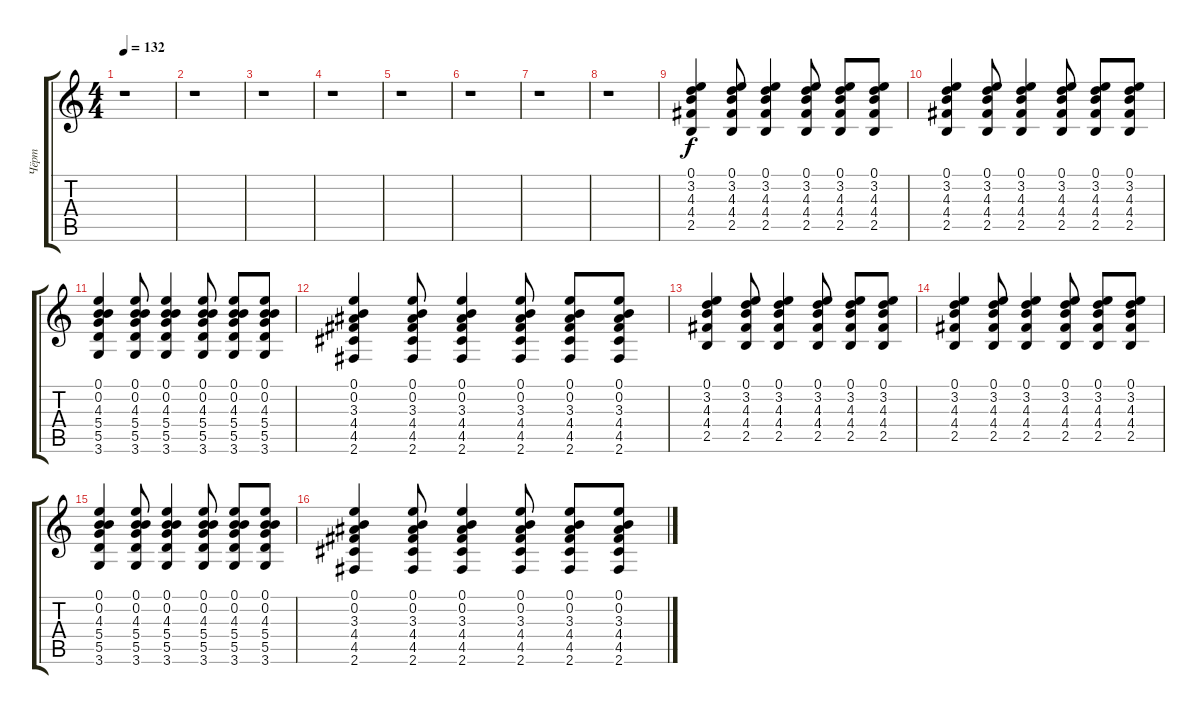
\track ("Чёрт" "Чёрт") {instrument acousticguitarsteel}
\staff {score tabs}
\tuning (E4 B3 G3 D3 A2 E2) {hide}
\ts (4 4)
\tempo 132
\clef g2
\ks c
r.1{dy f instrument acousticguitarsteel} |
r.1 |
r.1 |
r.1 |
r.1 |
r.1 |
r.1 |
r.1 |
(0.1 3.2 4.3 4.4 2.5).4 (0.1 3.2 4.3 4.4 2.5).8 (0.1 3.2 4.3 4.4 2.5).4 (0.1 3.2 4.3 4.4 2.5).8 (0.1 3.2 4.3 4.4 2.5).8 (0.1 3.2 4.3 4.4 2.5).8 |
(0.1 3.2 4.3 4.4 2.5).4 (0.1 3.2 4.3 4.4 2.5).8 (0.1 3.2 4.3 4.4 2.5).4 (0.1 3.2 4.3 4.4 2.5).8 (0.1 3.2 4.3 4.4 2.5).8 (0.1 3.2 4.3 4.4 2.5).8 |
(0.1 0.2 4.3 5.4 5.5 3.6).4 (0.1 0.2 4.3 5.4 5.5 3.6).8 (0.1 0.2 4.3 5.4 5.5 3.6).4 (0.1 0.2 4.3 5.4 5.5 3.6).8 (0.1 0.2 4.3 5.4 5.5 3.6).8 (0.1 0.2 4.3 5.4 5.5 3.6).8 |
(0.1 0.2 3.3 4.4 4.5 2.6).4 (0.1 0.2 3.3 4.4 4.5 2.6).8 (0.1 0.2 3.3 4.4 4.5 2.6).4 (0.1 0.2 3.3 4.4 4.5 2.6).8 (0.1 0.2 3.3 4.4 4.5 2.6).8 (0.1 0.2 3.3 4.4 4.5 2.6).8 |
(0.1 3.2 4.3 4.4 2.5).4 (0.1 3.2 4.3 4.4 2.5).8 (0.1 3.2 4.3 4.4 2.5).4 (0.1 3.2 4.3 4.4 2.5).8 (0.1 3.2 4.3 4.4 2.5).8 (0.1 3.2 4.3 4.4 2.5).8 |
(0.1 3.2 4.3 4.4 2.5).4 (0.1 3.2 4.3 4.4 2.5).8 (0.1 3.2 4.3 4.4 2.5).4 (0.1 3.2 4.3 4.4 2.5).8 (0.1 3.2 4.3 4.4 2.5).8 (0.1 3.2 4.3 4.4 2.5).8 |
(0.1 0.2 4.3 5.4 5.5 3.6).4 (0.1 0.2 4.3 5.4 5.5 3.6).8 (0.1 0.2 4.3 5.4 5.5 3.6).4 (0.1 0.2 4.3 5.4 5.5 3.6).8 (0.1 0.2 4.3 5.4 5.5 3.6).8 (0.1 0.2 4.3 5.4 5.5 3.6).8 |
(0.1 0.2 3.3 4.4 4.5 2.6).4 (0.1 0.2 3.3 4.4 4.5 2.6).8 (0.1 0.2 3.3 4.4 4.5 2.6).4 (0.1 0.2 3.3 4.4 4.5 2.6).8 (0.1 0.2 3.3 4.4 4.5 2.6).8 (0.1 0.2 3.3 4.4 4.5 2.6).8
